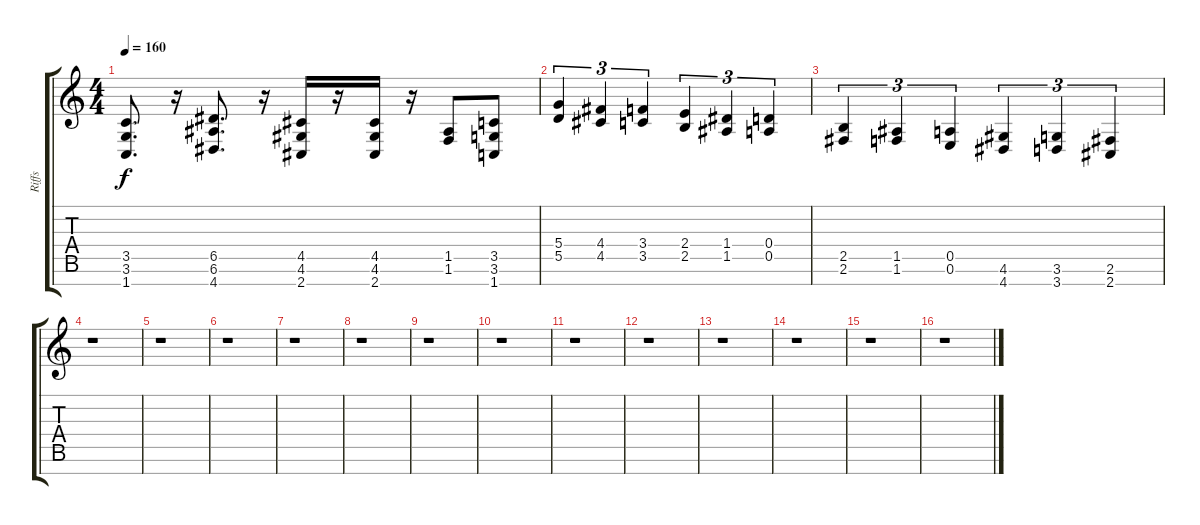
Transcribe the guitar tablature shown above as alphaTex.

\track ("Riffs" "Riffs") {instrument distortionguitar}
\staff {score tabs}
\tuning (E4 B3 G3 D3 A2 E2 B1) {hide}
\ts (4 4)
\tempo 160
\clef g2
\ks c
(3.5 3.6 1.7).8{d dy f} r.16 (6.5 6.6 4.7).8{d} r.16 (4.5 4.6 2.7).16 r.16 (4.5 4.6 2.7).16 r.16 (1.5 1.6).8 (3.5 3.6 1.7).8 |
(5.4 5.5).4{tu (3 2)} (4.4 4.5).4{tu (3 2)} (3.4 3.5).4{tu (3 2)} (2.4 2.5).4{tu (3 2)} (1.4 1.5).4{tu (3 2)} (0.4 0.5).4{tu (3 2)} |
(2.5 2.6).4{tu (3 2)} (1.5 1.6).4{tu (3 2)} (0.5 0.6).4{tu (3 2)} (4.6 4.7).4{tu (3 2)} (3.6 3.7).4{tu (3 2)} (2.6 2.7).4{tu (3 2)} |
r.1 |
r.1 |
r.1 |
r.1 |
r.1 |
r.1 |
r.1 |
r.1 |
r.1 |
r.1 |
r.1 |
r.1 |
r.1
